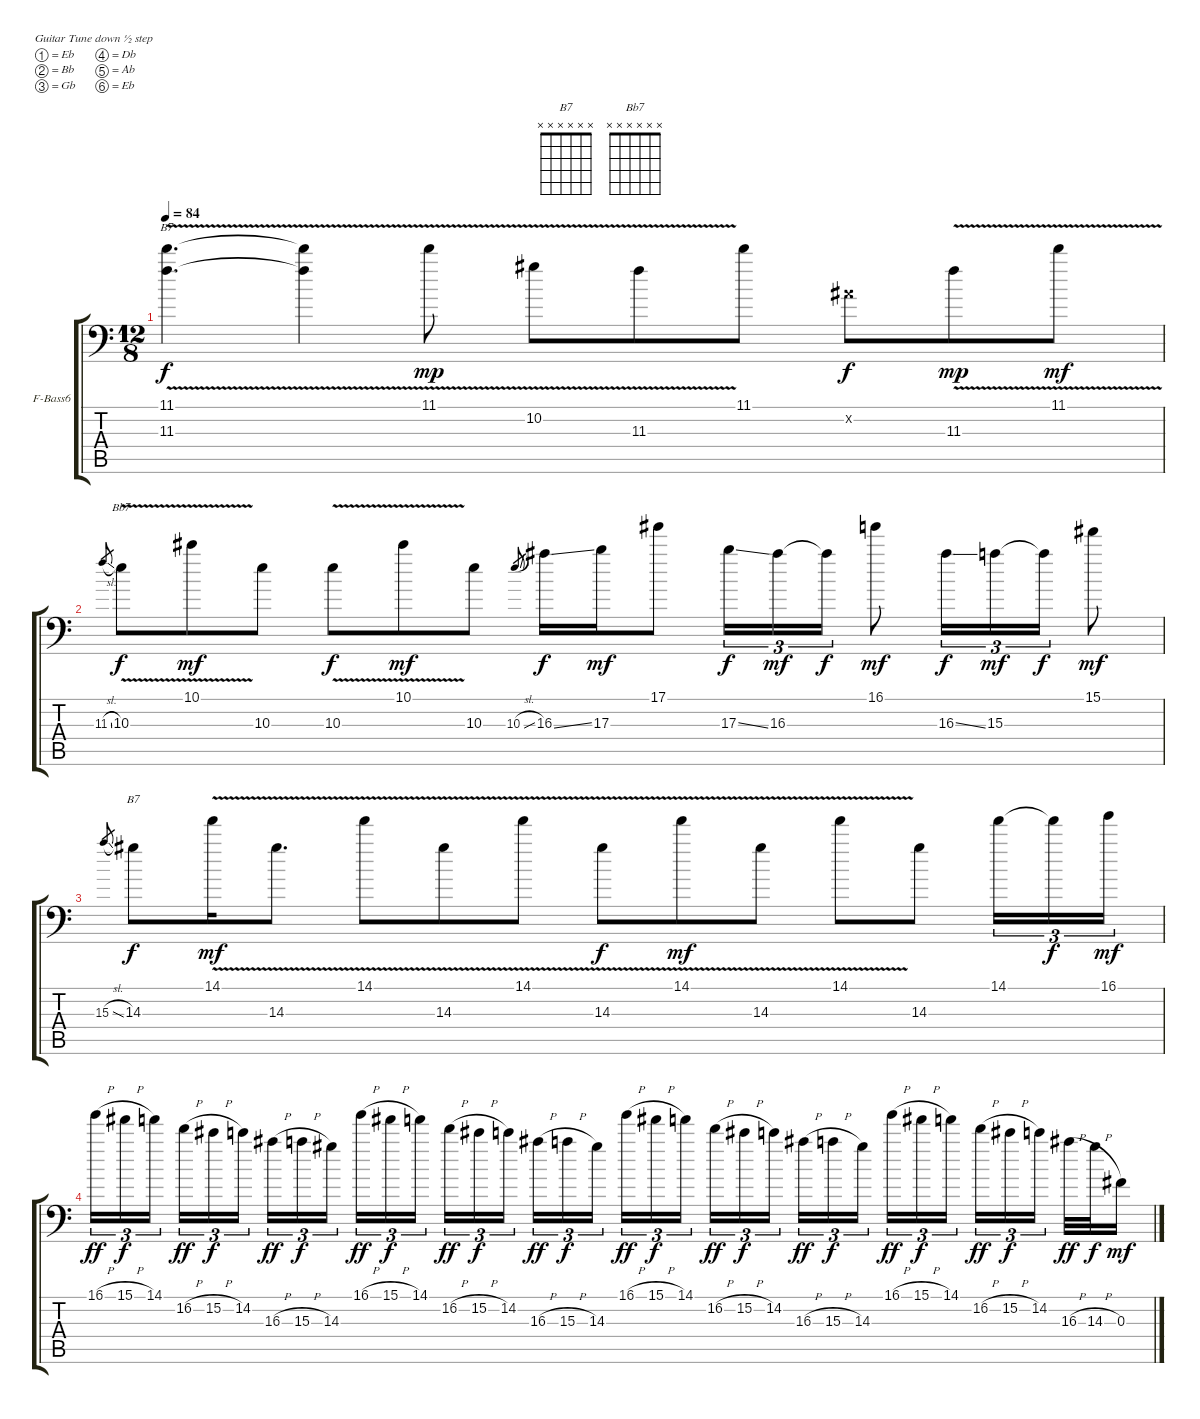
\bracketExtendMode groupsimilarinstruments
\firstSystemTrackNameOrientation horizontal
\otherSystemsTrackNameOrientation horizontal
\track ("Overdub" "F-Bass6") {instrument fretlessbass}
\staff {score tabs}
\tuning (Eb4 Bb3 Gb3 Db3 Ab2 Eb2)
\chord ("B7" x x x x x x)
\chord ("Bb7" x x x x x x)
\ts (12 8)
\tempo 84
\clef f4
\ks c
(11.1{v} 11.3{v}).4{d ch "B7" dy f} (11.1{v t} 11.3{v t}).4 11.1{v}.8{dy mp} 10.2{v}.8 11.3{v}.8 11.1.8 0.2{x}.8{dy f} 11.3{v}.8{dy mp} 11.1{v}.8{dy mf} |
11.3{sl}.8{gr} 10.3{v}.8{ch "Bb7" dy f} 10.1{v}.8{dy mf} 10.3.8 10.3{v}.8{dy f} 10.1{v}.8{dy mf} 10.3.8 10.3{sl}.8{gr} 16.3{ss}.16{dy f} 17.3.16{dy mf} 17.1.8 17.3{ss}.16{tu (3 2) dy f} 16.3.16{tu (3 2) dy mf} 16.3{t}.16{tu (3 2) dy f} 16.1.8{dy mf} 16.3{ss}.16{tu (3 2) dy f} 15.3.16{tu (3 2) dy mf} 15.3{t}.16{tu (3 2) dy f} 15.1.8{dy mf} |
15.3{sl}.8{gr} 14.3.8{ch "B7" dy f} 14.1{v}.16{dy mf} 14.3{v}.8{d} 14.1{v}.8 14.3{v}.8 14.1{v}.8 14.3{v}.8{dy f} 14.1{v}.8{dy mf} 14.3{v}.8 14.1{v}.8 14.3.8 14.1.16{tu (3 2)} 14.1{t}.16{tu (3 2) dy f} 16.1.16{tu (3 2) dy mf} |
16.1{h}.16{tu (3 2) dy ff} 15.1{h}.16{tu (3 2) dy f} 14.1.16{tu (3 2)} 16.2{h}.16{tu (3 2) dy ff} 15.2{h}.16{tu (3 2) dy f} 14.2.16{tu (3 2)} 16.3{h}.16{tu (3 2) dy ff} 15.3{h}.16{tu (3 2) dy f} 14.3.16{tu (3 2)} 16.1{h}.16{tu (3 2) dy ff} 15.1{h}.16{tu (3 2) dy f} 14.1.16{tu (3 2)} 16.2{h}.16{tu (3 2) dy ff} 15.2{h}.16{tu (3 2) dy f} 14.2.16{tu (3 2)} 16.3{h}.16{tu (3 2) dy ff} 15.3{h}.16{tu (3 2) dy f} 14.3.16{tu (3 2)} 16.1{h}.16{tu (3 2) dy ff} 15.1{h}.16{tu (3 2) dy f} 14.1.16{tu (3 2)} 16.2{h}.16{tu (3 2) dy ff} 15.2{h}.16{tu (3 2) dy f} 14.2.16{tu (3 2)} 16.3{h}.16{tu (3 2) dy ff} 15.3{h}.16{tu (3 2) dy f} 14.3.16{tu (3 2)} 16.1{h}.16{tu (3 2) dy ff} 15.1{h}.16{tu (3 2) dy f} 14.1.16{tu (3 2)} 16.2{h}.16{tu (3 2) dy ff} 15.2{h}.16{tu (3 2) dy f} 14.2.16{tu (3 2)} 16.3{h}.32{dy ff} 14.3{h}.32{dy f} 0.3.16{dy mf}
